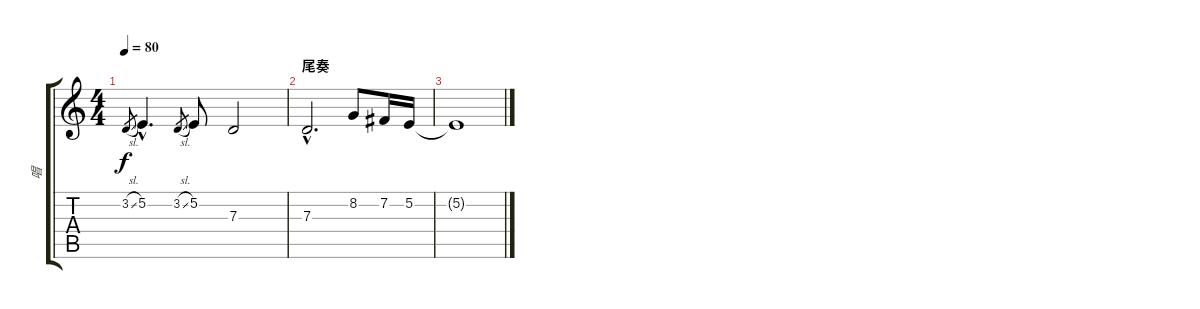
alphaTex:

\track ("唱" "唱") {instrument oboe}
\staff {score tabs}
\tuning (E4 B3 G3 D3 A2 E2) {hide}
\ts (4 4)
\tempo 80
\clef g2
\ks c
3.2{sl}.8{gr dy f} 5.2{hac}.4{d} 3.2{sl}.8{gr} 5.2.8 7.3.2 |
\section ("" "尾奏")
7.3{hac}.2{d} 8.2.8 7.2.16 5.2.16 |
5.2{t}.1
